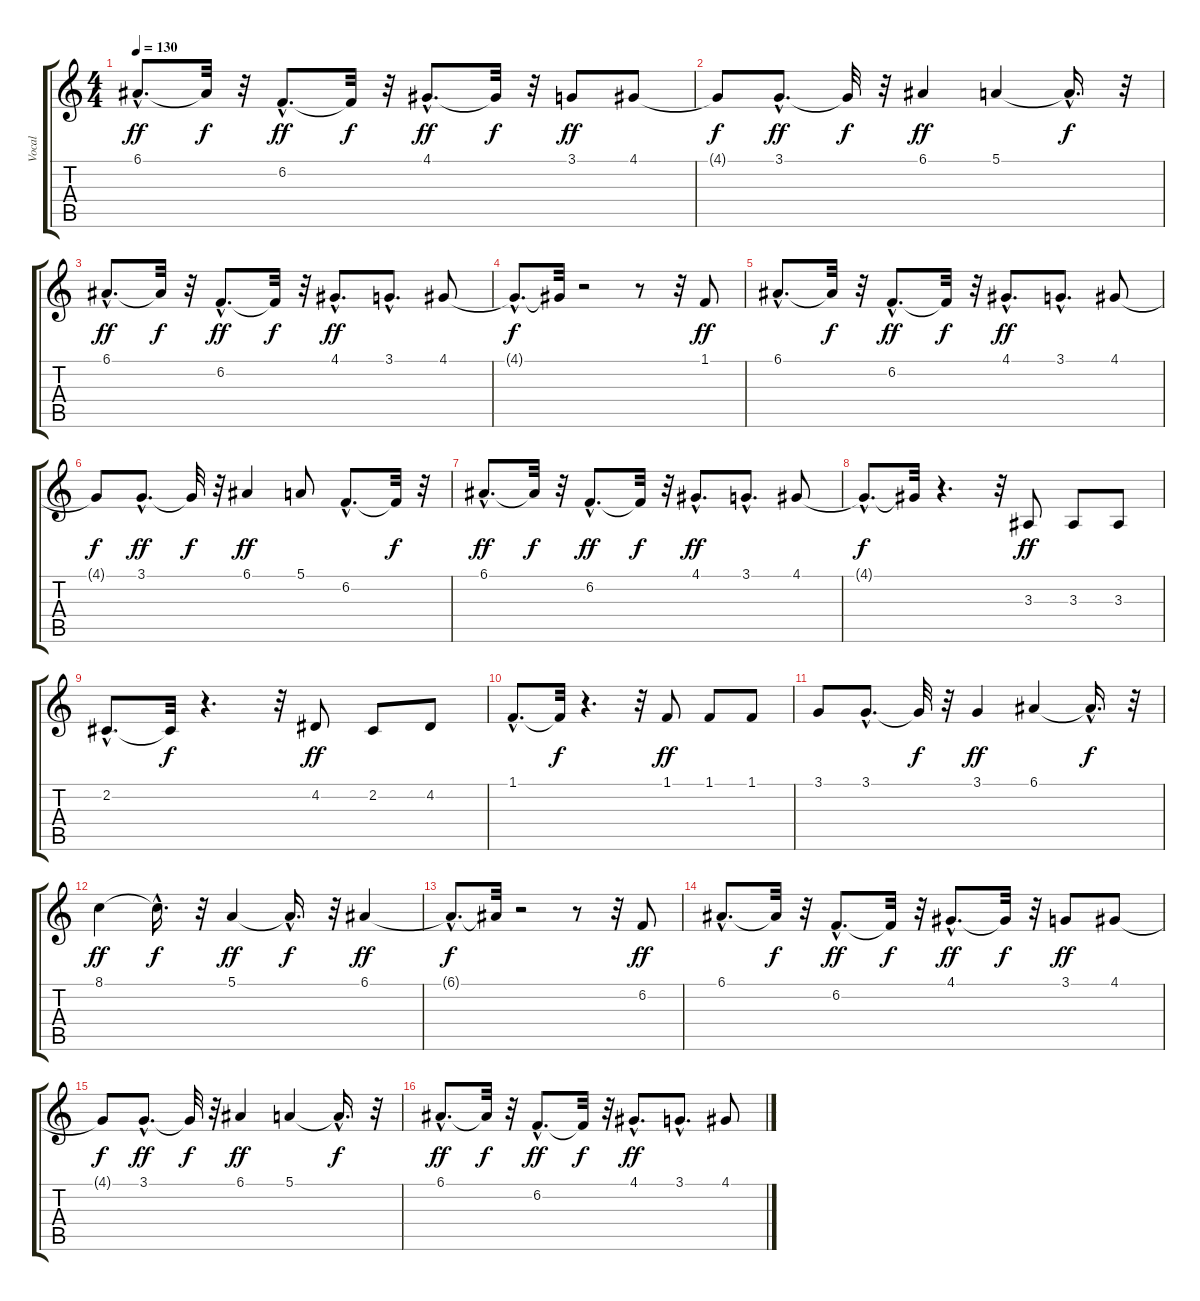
\track ("Vocal" "Vocal") {instrument voiceoohs}
\staff {score tabs}
\tuning (E4 B3 G3 D3 A2 E2) {hide}
\ts (4 4)
\tempo 130
\clef g2
\ks c
6.1{hac}.8{d dy ff} 6.1{t}.32{dy f} r.32 6.2{hac}.8{d dy ff} 6.2{t}.32{dy f} r.32 4.1{hac}.8{d dy ff} 4.1{t}.32{dy f} r.32 3.1.8{dy ff} 4.1.8 |
4.1{t}.8{dy f} 3.1{hac}.8{d dy ff} 3.1{t}.32{dy f} r.32 6.1.4{dy ff} 5.1.4 5.1{hac t}.16{d dy f} r.32 |
6.1{hac}.8{d dy ff} 6.1{t}.32{dy f} r.32 6.2{hac}.8{d dy ff} 6.2{t}.32{dy f} r.32 4.1{hac}.8{d dy ff} 3.1{hac}.8{d} 4.1.8 |
4.1{hac t}.8{d dy f} 4.1{t}.32 r.2 r.8 r.32 1.1.8{dy ff} |
6.1{hac}.8{d} 6.1{t}.32{dy f} r.32 6.2{hac}.8{d dy ff} 6.2{t}.32{dy f} r.32 4.1{hac}.8{d dy ff} 3.1{hac}.8{d} 4.1.8 |
4.1{t}.8{dy f} 3.1{hac}.8{d dy ff} 3.1{t}.32{dy f} r.32 6.1.4{dy ff} 5.1.8 6.2{hac}.8{d} 6.2{t}.32{dy f} r.32 |
6.1{hac}.8{d dy ff} 6.1{t}.32{dy f} r.32 6.2{hac}.8{d dy ff} 6.2{t}.32{dy f} r.32 4.1{hac}.8{d dy ff} 3.1{hac}.8{d} 4.1.8 |
4.1{hac t}.8{d dy f} 4.1{t}.32 r.4{d} r.32 3.3.8{dy ff} 3.3.8 3.3.8 |
2.2{hac}.8{d} 2.2{t}.32{dy f} r.4{d} r.32 4.2.8{dy ff} 2.2.8 4.2.8 |
1.1{hac}.8{d} 1.1{t}.32{dy f} r.4{d} r.32 1.1.8{dy ff} 1.1.8 1.1.8 |
3.1.8 3.1{hac}.8{d} 3.1{t}.32{dy f} r.32 3.1.4{dy ff} 6.1.4 6.1{hac t}.16{d dy f} r.32 |
8.1.4{dy ff} 8.1{hac t}.16{d dy f} r.32 5.1.4{dy ff} 5.1{hac t}.16{d dy f} r.32 6.1.4{dy ff} |
6.1{hac t}.8{d dy f} 6.1{t}.32 r.2 r.8 r.32 6.2.8{dy ff} |
6.1{hac}.8{d} 6.1{t}.32{dy f} r.32 6.2{hac}.8{d dy ff} 6.2{t}.32{dy f} r.32 4.1{hac}.8{d dy ff} 4.1{t}.32{dy f} r.32 3.1.8{dy ff} 4.1.8 |
4.1{t}.8{dy f} 3.1{hac}.8{d dy ff} 3.1{t}.32{dy f} r.32 6.1.4{dy ff} 5.1.4 5.1{hac t}.16{d dy f} r.32 |
6.1{hac}.8{d dy ff} 6.1{t}.32{dy f} r.32 6.2{hac}.8{d dy ff} 6.2{t}.32{dy f} r.32 4.1{hac}.8{d dy ff} 3.1{hac}.8{d} 4.1.8
